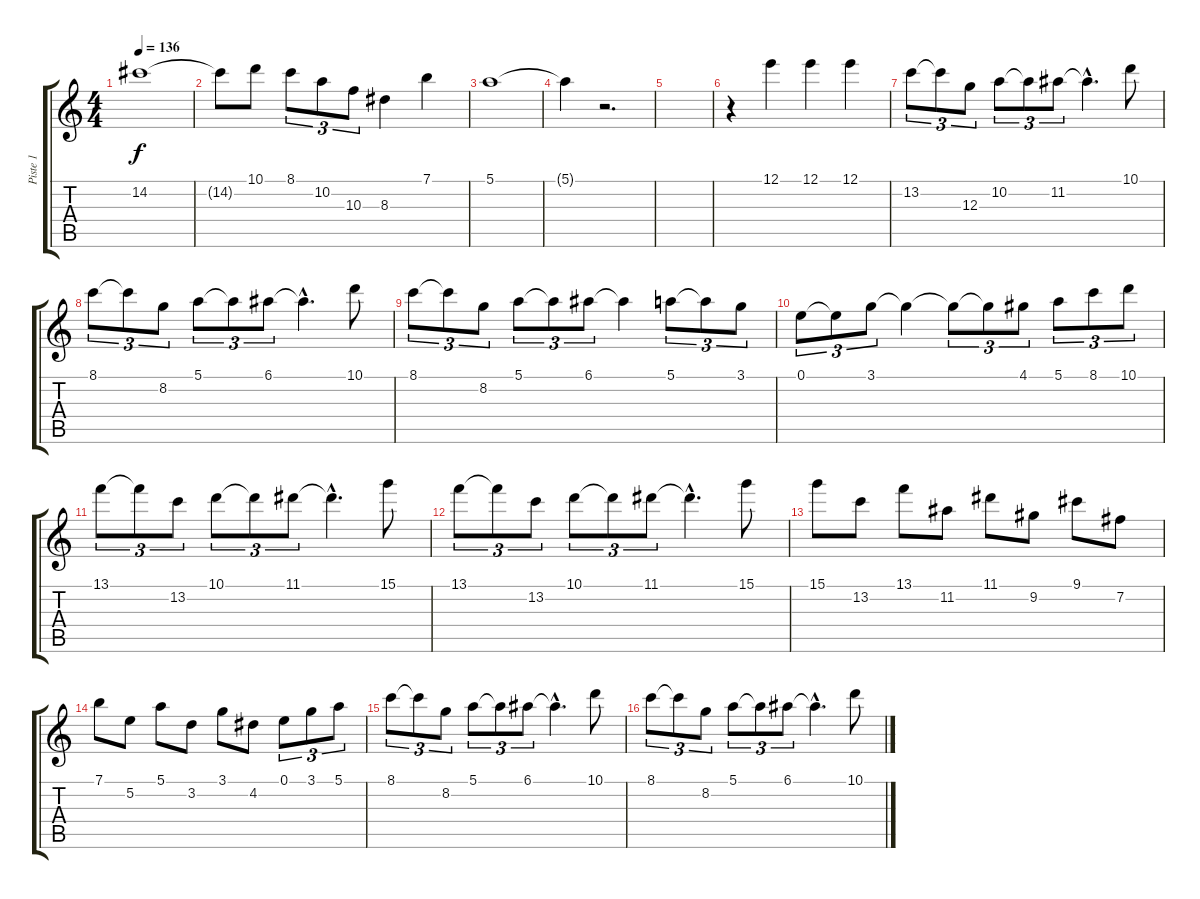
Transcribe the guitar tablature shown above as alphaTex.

\track ("Piste 1" "Piste 1") {instrument electricguitarjazz}
\staff {score tabs}
\tuning (E4 B3 G3 D3 A2 E2) {hide}
\ts (4 4)
\tempo 136
\clef g2
\ks c
14.2{t}.1{dy f} |
14.2{t}.8 10.1.8 8.1.8{tu (3 2)} 10.2.8{tu (3 2)} 10.3.8{tu (3 2)} 8.3.4 7.1.4 |
5.1.1 |
5.1{t}.4 r.2{d} |
|
r.4 12.1.4 12.1.4 12.1.4 |
13.2.8{tu (3 2)} 13.2{t}.8{tu (3 2)} 12.3.8{tu (3 2)} 10.2.8{tu (3 2)} 10.2{t}.8{tu (3 2)} 11.2.8{tu (3 2)} 11.2{hac t}.4{d} 10.1.8 |
8.1.8{tu (3 2)} 8.1{t}.8{tu (3 2)} 8.2.8{tu (3 2)} 5.1.8{tu (3 2)} 5.1{t}.8{tu (3 2)} 6.1.8{tu (3 2)} 6.1{hac t}.4{d} 10.1.8 |
8.1.8{tu (3 2)} 8.1{t}.8{tu (3 2)} 8.2.8{tu (3 2)} 5.1.8{tu (3 2)} 5.1{t}.8{tu (3 2)} 6.1.8{tu (3 2)} 6.1{t}.4 5.1.8{tu (3 2)} 5.1{t}.8{tu (3 2)} 3.1.8{tu (3 2)} |
0.1.8{tu (3 2)} 0.1{t}.8{tu (3 2)} 3.1.8{tu (3 2)} 3.1{t}.4 3.1{t}.8{tu (3 2)} 3.1{t}.8{tu (3 2)} 4.1.8{tu (3 2)} 5.1.8{tu (3 2)} 8.1.8{tu (3 2)} 10.1.8{tu (3 2)} |
13.1.8{tu (3 2)} 13.1{t}.8{tu (3 2)} 13.2.8{tu (3 2)} 10.1.8{tu (3 2)} 10.1{t}.8{tu (3 2)} 11.1.8{tu (3 2)} 11.1{hac t}.4{d} 15.1.8 |
13.1.8{tu (3 2)} 13.1{t}.8{tu (3 2)} 13.2.8{tu (3 2)} 10.1.8{tu (3 2)} 10.1{t}.8{tu (3 2)} 11.1.8{tu (3 2)} 11.1{hac t}.4{d} 15.1.8 |
15.1.8 13.2.8 13.1.8 11.2.8 11.1.8 9.2.8 9.1.8 7.2.8 |
7.1.8 5.2.8 5.1.8 3.2.8 3.1.8 4.2.8 0.1.8{tu (3 2)} 3.1.8{tu (3 2)} 5.1.8{tu (3 2)} |
8.1.8{tu (3 2)} 8.1{t}.8{tu (3 2)} 8.2.8{tu (3 2)} 5.1.8{tu (3 2)} 5.1{t}.8{tu (3 2)} 6.1.8{tu (3 2)} 6.1{hac t}.4{d} 10.1.8 |
8.1.8{tu (3 2)} 8.1{t}.8{tu (3 2)} 8.2.8{tu (3 2)} 5.1.8{tu (3 2)} 5.1{t}.8{tu (3 2)} 6.1.8{tu (3 2)} 6.1{hac t}.4{d} 10.1.8
